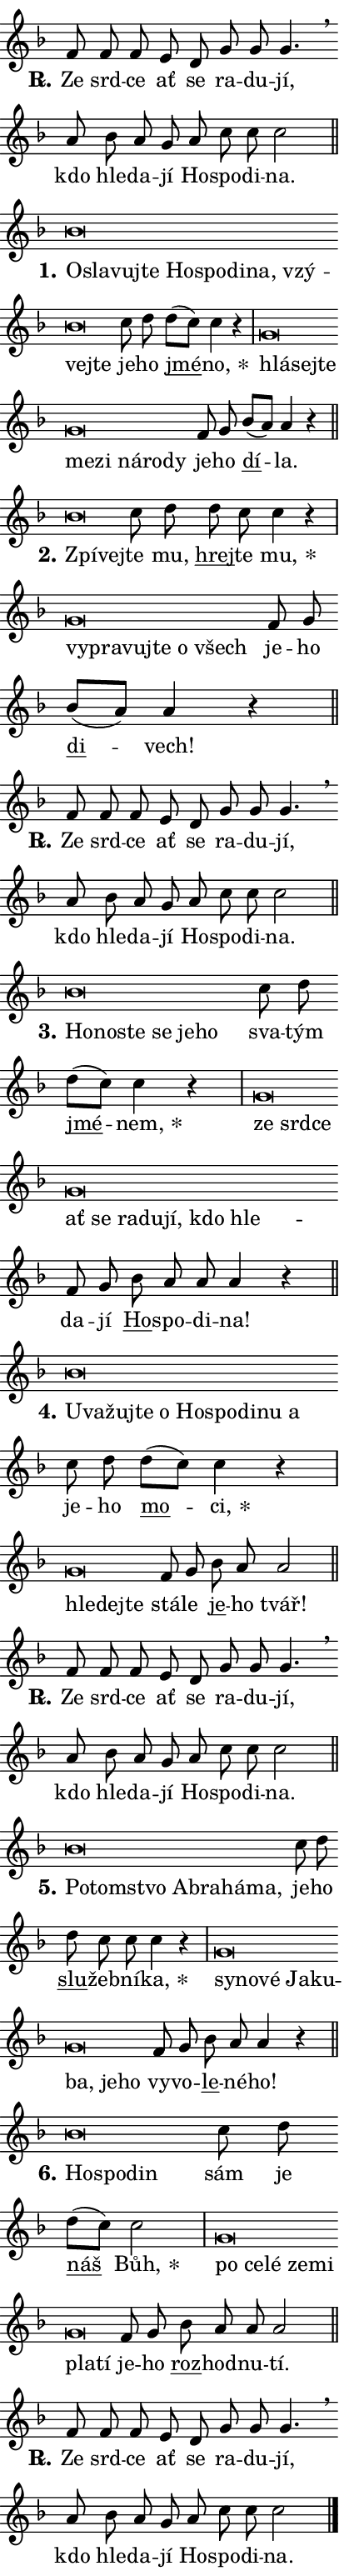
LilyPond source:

\version "2.24.0"
\header { tagline = "" }
\paper {
  indent = 0\cm
  top-margin = 0\cm
  right-margin = 0.13\cm % to fit lyric hyphens
  bottom-margin = 0\cm
  left-margin = 0\cm
  paper-width = 7\cm
  page-breaking = #ly:one-page-breaking
  system-system-spacing.basic-distance = #11
  score-system-spacing.basic-distance = #11
  ragged-last = ##f
}


%% Author: Thomas Morley
%% https://lists.gnu.org/archive/html/lilypond-user/2020-05/msg00002.html
#(define (line-position grob)
"Returns position of @var[grob} in current system:
   @code{'start}, if at first time-step
   @code{'end}, if at last time-step
   @code{'middle} otherwise
"
  (let* ((col (ly:item-get-column grob))
         (ln (ly:grob-object col 'left-neighbor))
         (rn (ly:grob-object col 'right-neighbor))
         (col-to-check-left (if (ly:grob? ln) ln col))
         (col-to-check-right (if (ly:grob? rn) rn col))
         (break-dir-left
           (and
             (ly:grob-property col-to-check-left 'non-musical #f)
             (ly:item-break-dir col-to-check-left)))
         (break-dir-right
           (and
             (ly:grob-property col-to-check-right 'non-musical #f)
             (ly:item-break-dir col-to-check-right))))
        (cond ((eqv? 1 break-dir-left) 'start)
              ((eqv? -1 break-dir-right) 'end)
              (else 'middle))))

#(define (tranparent-at-line-position vctor)
  (lambda (grob)
  "Relying on @code{line-position} select the relevant enry from @var{vctor}.
Used to determine transparency,"
    (case (line-position grob)
      ((end) (not (vector-ref vctor 0)))
      ((middle) (not (vector-ref vctor 1)))
      ((start) (not (vector-ref vctor 2))))))

noteHeadBreakVisibility =
#(define-music-function (break-visibility)(vector?)
"Makes @code{NoteHead}s transparent relying on @var{break-visibility}"
#{
  \override NoteHead.transparent =
    #(tranparent-at-line-position break-visibility)
#})

#(define delete-ledgers-for-transparent-note-heads
  (lambda (grob)
    "Reads whether a @code{NoteHead} is transparent.
If so this @code{NoteHead} is removed from @code{'note-heads} from
@var{grob}, which is supposed to be @code{LedgerLineSpanner}.
As a result ledgers are not printed for this @code{NoteHead}"
    (let* ((nhds-array (ly:grob-object grob 'note-heads))
           (nhds-list
             (if (ly:grob-array? nhds-array)
                 (ly:grob-array->list nhds-array)
                 '()))
           ;; Relies on the transparent-property being done before
           ;; Staff.LedgerLineSpanner.after-line-breaking is executed.
           ;; This is fragile ...
           (to-keep
             (remove
               (lambda (nhd)
                 (ly:grob-property nhd 'transparent #f))
               nhds-list)))
      ;; TODO find a better method to iterate over grob-arrays, similiar
      ;; to filter/remove etc for lists
      ;; For now rebuilt from scratch
      (set! (ly:grob-object grob 'note-heads)  '())
      (for-each
        (lambda (nhd)
          (ly:pointer-group-interface::add-grob grob 'note-heads nhd))
        to-keep))))

squashNotes = {
  \override NoteHead.X-extent = #'(-0.2 . 0.2)
  \override NoteHead.Y-extent = #'(-0.75 . 0)
  \override NoteHead.stencil =
    #(lambda (grob)
       (let ((pos (ly:grob-property grob 'staff-position)))
         (begin
           (if (< pos -7) (display "ERROR: Lower brevis then expected\n") (display "OK: Expected brevis position\n"))
           (if (<= pos -6) ly:text-interface::print ly:note-head::print))))
}
unSquashNotes = {
  \revert NoteHead.X-extent
  \revert NoteHead.Y-extent
  \revert NoteHead.stencil
}

hideNotes = \noteHeadBreakVisibility #begin-of-line-visible
unHideNotes = \noteHeadBreakVisibility #all-visible

% work-around for resetting accidentals
% https://lilypond.org/doc/v2.23/Documentation/notation/displaying-rhythms#unmetered-music
cadenzaMeasure = {
  \cadenzaOff
  \partial 1024 s1024
  \cadenzaOn
}

#(define-markup-command (accent layout props text) (markup?)
  "Underline accented syllable"
  (interpret-markup layout props
    #{\markup \override #'(offset . 4.3) \underline { #text }#}))

responsum = \markup \concat {
  "R" \hspace #-1.05 \path #0.1 #'((moveto 0 0.07) (lineto 0.9 0.8)) \hspace #0.05 "."
}

spaceSize = #0.6828661417322834 % exact space size for TeX Gyre Schola

\layout {
  \context {
    \Staff
    \remove "Time_signature_engraver"
    \override LedgerLineSpanner.after-line-breaking = #delete-ledgers-for-transparent-note-heads
  }
  \context {
    \Lyrics {
      \override LyricSpace.minimum-distance = \spaceSize
      \override LyricText.font-name = #"TeX Gyre Schola"
      \override LyricText.font-size = 1
      \override StanzaNumber.font-name = #"TeX Gyre Schola Bold"
      \override StanzaNumber.font-size = 1
    }
  }
  \context {
    \Score 
    \override NoteHead.text =
      #(lambda (grob) 
        (let ((pos (ly:grob-property grob 'staff-position)))
          #{\markup {
            \combine
              \halign #-0.55 \raise #(if (= pos -6) 0 0.5) \override #'(thickness . 2) \draw-line #'(3.2 . 0)
              \musicglyph "noteheads.sM1"
          }#}))
  }
}

% magnetic-lyrics.ily
%
%   written by
%     Jean Abou Samra <jean@abou-samra.fr>
%     Werner Lemberg <wl@gnu.org>
%
%   adapted by
%     Jiri Hon <jiri.hon@gmail.com>
%
% Version 2022-Apr-15

% https://www.mail-archive.com/lilypond-user@gnu.org/msg149350.html

#(define (Left_hyphen_pointer_engraver context)
   "Collect syllable-hyphen-syllable occurrences in lyrics and store
them in properties.  This engraver only looks to the left.  For
example, if the lyrics input is @code{foo -- bar}, it does the
following.

@itemize @bullet
@item
Set the @code{text} property of the @code{LyricHyphen} grob between
@q{foo} and @q{bar} to @code{foo}.

@item
Set the @code{left-hyphen} property of the @code{LyricText} grob with
text @q{foo} to the @code{LyricHyphen} grob between @q{foo} and
@q{bar}.
@end itemize

Use this auxiliary engraver in combination with the
@code{lyric-@/text::@/apply-@/magnetic-@/offset!} hook."
   (let ((hyphen #f)
         (text #f))
     (make-engraver
      (acknowledgers
       ((lyric-syllable-interface engraver grob source-engraver)
        (set! text grob)))
      (end-acknowledgers
       ((lyric-hyphen-interface engraver grob source-engraver)
        ;(when (not (grob::has-interface grob 'lyric-space-interface))
          (set! hyphen grob)));)
      ((stop-translation-timestep engraver)
       (when (and text hyphen)
         (ly:grob-set-object! text 'left-hyphen hyphen))
       (set! text #f)
       (set! hyphen #f)))))

#(define (lyric-text::apply-magnetic-offset! grob)
   "If the space between two syllables is less than the value in
property @code{LyricText@/.details@/.squash-threshold}, move the right
syllable to the left so that it gets concatenated with the left
syllable.

Use this function as a hook for
@code{LyricText@/.after-@/line-@/breaking} if the
@code{Left_@/hyphen_@/pointer_@/engraver} is active."
   (let ((hyphen (ly:grob-object grob 'left-hyphen #f)))
     (when hyphen
       (let ((left-text (ly:spanner-bound hyphen LEFT)))
         (when (grob::has-interface left-text 'lyric-syllable-interface)
           (let* ((common (ly:grob-common-refpoint grob left-text X))
                  (this-x-ext (ly:grob-extent grob common X))
                  (left-x-ext
                   (begin
                     ;; Trigger magnetism for left-text.
                     (ly:grob-property left-text 'after-line-breaking)
                     (ly:grob-extent left-text common X)))
                  ;; `delta` is the gap width between two syllables.
                  (delta (- (interval-start this-x-ext)
                            (interval-end left-x-ext)))
                  (details (ly:grob-property grob 'details))
                  (threshold (assoc-get 'squash-threshold details 0.2)))
             (when (< delta threshold)
               (let* (;; We have to manipulate the input text so that
                      ;; ligatures crossing syllable boundaries are not
                      ;; disabled.  For languages based on the Latin
                      ;; script this is essentially a beautification.
                      ;; However, for non-Western scripts it can be a
                      ;; necessity.
                      (lt (ly:grob-property left-text 'text))
                      (rt (ly:grob-property grob 'text))
                      (is-space (grob::has-interface hyphen 'lyric-space-interface))
                      (space (if is-space " " ""))
                      (extra-delta (if is-space spaceSize 0))
                      ;; Append new syllable.
                      (ltrt-space (if (and (string? lt) (string? rt))
                                (string-append lt space rt)
                                (make-concat-markup (list lt space rt))))
                      ;; Right-align `ltrt` to the right side.
                      (ltrt-space-markup (grob-interpret-markup
                               grob
                               (make-translate-markup
                                (cons (interval-length this-x-ext) 0)
                                (make-right-align-markup ltrt-space)))))
                 (begin
                   ;; Don't print `left-text`.
                   (ly:grob-set-property! left-text 'stencil #f)
                   ;; Set text and stencil (which holds all collected
                   ;; syllables so far) and shift it to the left.
                   (ly:grob-set-property! grob 'text ltrt-space)
                   (ly:grob-set-property! grob 'stencil ltrt-space-markup)
                   (ly:grob-translate-axis! grob (- (- delta extra-delta)) X))))))))))


#(define (lyric-hyphen::displace-bounds-first grob)
   ;; Make very sure this callback isn't triggered too early.
   (let ((left (ly:spanner-bound grob LEFT))
         (right (ly:spanner-bound grob RIGHT)))
     (ly:grob-property left 'after-line-breaking)
     (ly:grob-property right 'after-line-breaking)
     (ly:lyric-hyphen::print grob)))

squashThreshold = #0.4

\layout {
  \context {
    \Lyrics
    \consists #Left_hyphen_pointer_engraver
    \override LyricText.after-line-breaking =
      #lyric-text::apply-magnetic-offset!
    \override LyricHyphen.stencil = #lyric-hyphen::displace-bounds-first
    \override LyricText.details.squash-threshold = \squashThreshold
    \override LyricHyphen.minimum-distance = 0
    \override LyricHyphen.minimum-length = \squashThreshold
  }
}

squashText = \override LyricText.details.squash-threshold = 9999
unSquashText = \override LyricText.details.squash-threshold = \squashThreshold

leftText = \override LyricText.self-alignment-X = #LEFT
unLeftText = \revert LyricText.self-alignment-X

starOffset = #(lambda (grob) 
                (let ((x_offset (ly:self-alignment-interface::aligned-on-x-parent grob)))
                  (if (= x_offset 0) 0 (+ x_offset 1.2))))

star = #(define-music-function (syllable)(string?)
"Append star separator at the end of a syllable"
#{
  \once \override LyricText.X-offset = #starOffset
  \lyricmode { \markup {
    #syllable
    \override #'((font-name . "TeX Gyre Schola Bold")) \hspace #0.2 \lower #0.65 \larger "*"
  } }
#})

starAccent = #(define-music-function (syllable)(string?)
"Append star separator at the end of a syllable and make accent"
#{
  \once \override LyricText.X-offset = #starOffset
  \lyricmode { \markup {
    \accent #syllable
    \override #'((font-name . "TeX Gyre Schola Bold")) \hspace #0.2 \lower #0.65 \larger "*"
  } }
#})

breath = #(define-music-function (syllable)(string?)
"Append breathing indicator at the end of a syllable"
#{
  \lyricmode { \markup { #syllable "+" } }
#})

optionalBreath = #(define-music-function (syllable)(string?)
"Append optional breathing indicator at the end of a syllable"
#{
  \lyricmode { \markup { #syllable "(+)" } }
#})


\score {
    <<
        \new Voice = "melody" { \cadenzaOn \key f \major \relative { f'8 f f e d g g g4. \breathe \bar "" a8 bes a g \bar "" a c c c2 \cadenzaMeasure \bar "||" \break } }
        \new Lyrics \lyricsto "melody" { \lyricmode { \set stanza = \responsum
Ze srd -- ce ať se ra -- du -- jí, kdo hle -- da -- jí Ho -- spo -- di -- na. } }
    >>
    \layout {}
}

\score {
    <<
        \new Voice = "melody" { \cadenzaOn \key f \major \relative { \squashNotes bes'\breve*1/16 \hideNotes \breve*1/16 \bar "" \breve*1/16 \bar "" \breve*1/16 \bar "" \breve*1/16 \bar "" \breve*1/16 \bar "" \breve*1/16 \bar "" \breve*1/16 \bar "" \breve*1/16 \bar "" \breve*1/16 \breve*1/16 \bar "" \unHideNotes \unSquashNotes c8 d \bar "" d[( c)] c4 r \cadenzaMeasure \bar "|" \squashNotes g\breve*1/16 \hideNotes \breve*1/16 \bar "" \breve*1/16 \bar "" \breve*1/16 \bar "" \breve*1/16 \bar "" \breve*1/16 \bar "" \breve*1/16 \breve*1/16 \bar "" \unHideNotes \unSquashNotes f8 g \bar "" bes[( a)] a4 r \cadenzaMeasure \bar "||" \break } }
        \new Lyrics \lyricsto "melody" { \lyricmode { \set stanza = "1."
\leftText O -- \squashText sla -- vuj -- te Ho -- spo -- di -- na, vzý -- vej -- te \unLeftText \unSquashText je -- ho \markup \accent jmé -- \star no, \leftText hlá -- \squashText sej -- te me -- zi ná -- ro -- dy \unLeftText \unSquashText je -- ho \markup \accent dí -- la. } }
    >>
    \layout {}
}

\score {
    <<
        \new Voice = "melody" { \cadenzaOn \key f \major \relative { \squashNotes bes'\breve*1/16 \hideNotes \breve*1/16 \bar "" \unHideNotes \unSquashNotes c8 d \bar "" d c c4 r \cadenzaMeasure \bar "|" \squashNotes g\breve*1/16 \hideNotes \breve*1/16 \bar "" \breve*1/16 \bar "" \breve*1/16 \bar "" \breve*1/16 \breve*1/16 \bar "" \unHideNotes \unSquashNotes f8 g \bar "" bes[( a)] a4 r \cadenzaMeasure \bar "||" \break } }
        \new Lyrics \lyricsto "melody" { \lyricmode { \set stanza = "2."
\leftText Zpí -- \squashText vej -- \unLeftText \unSquashText te mu, \markup \accent hrej -- te \star mu, \leftText vy -- \squashText pra -- vuj -- te o všech \unLeftText \unSquashText je -- ho \markup \accent di -- vech! } }
    >>
    \layout {}
}

\score {
    <<
        \new Voice = "melody" { \cadenzaOn \key f \major \relative { f'8 f f e d g g g4. \breathe \bar "" a8 bes a g \bar "" a c c c2 \cadenzaMeasure \bar "||" \break } }
        \new Lyrics \lyricsto "melody" { \lyricmode { \set stanza = \responsum
Ze srd -- ce ať se ra -- du -- jí, kdo hle -- da -- jí Ho -- spo -- di -- na. } }
    >>
    \layout {}
}

\score {
    <<
        \new Voice = "melody" { \cadenzaOn \key f \major \relative { \squashNotes bes'\breve*1/16 \hideNotes \breve*1/16 \bar "" \breve*1/16 \bar "" \breve*1/16 \bar "" \breve*1/16 \breve*1/16 \bar "" \unHideNotes \unSquashNotes c8 d \bar "" d[( c)] c4 r \cadenzaMeasure \bar "|" \squashNotes g\breve*1/16 \hideNotes \breve*1/16 \bar "" \breve*1/16 \bar "" \breve*1/16 \bar "" \breve*1/16 \bar "" \breve*1/16 \bar "" \breve*1/16 \bar "" \breve*1/16 \bar "" \breve*1/16 \breve*1/16 \bar "" \unHideNotes \unSquashNotes f8 g \bar "" bes a a a4 r \cadenzaMeasure \bar "||" \break } }
        \new Lyrics \lyricsto "melody" { \lyricmode { \set stanza = "3."
\leftText Ho -- \squashText no -- ste se je -- ho \unLeftText \unSquashText sva -- tým \markup \accent jmé -- \star nem, \leftText ze \squashText srd -- ce ať se ra -- du -- jí, kdo hle -- \unLeftText \unSquashText da -- jí \markup \accent Ho -- spo -- di -- na! } }
    >>
    \layout {}
}

\score {
    <<
        \new Voice = "melody" { \cadenzaOn \key f \major \relative { \squashNotes bes'\breve*1/16 \hideNotes \breve*1/16 \bar "" \breve*1/16 \bar "" \breve*1/16 \bar "" \breve*1/16 \bar "" \breve*1/16 \bar "" \breve*1/16 \bar "" \breve*1/16 \bar "" \breve*1/16 \breve*1/16 \bar "" \unHideNotes \unSquashNotes c8 d \bar "" d[( c)] c4 r \cadenzaMeasure \bar "|" \squashNotes g\breve*1/16 \hideNotes \breve*1/16 \breve*1/16 \bar "" \unHideNotes \unSquashNotes f8 g \bar "" bes a a2 \cadenzaMeasure \bar "||" \break } }
        \new Lyrics \lyricsto "melody" { \lyricmode { \set stanza = "4."
\leftText U -- \squashText va -- žuj -- te o Ho -- spo -- di -- nu a \unLeftText \unSquashText je -- ho \markup \accent mo -- \star ci, \leftText hle -- \squashText dej -- te \unLeftText \unSquashText stá -- le \markup \accent je -- ho tvář! } }
    >>
    \layout {}
}

\score {
    <<
        \new Voice = "melody" { \cadenzaOn \key f \major \relative { f'8 f f e d g g g4. \breathe \bar "" a8 bes a g \bar "" a c c c2 \cadenzaMeasure \bar "||" \break } }
        \new Lyrics \lyricsto "melody" { \lyricmode { \set stanza = \responsum
Ze srd -- ce ať se ra -- du -- jí, kdo hle -- da -- jí Ho -- spo -- di -- na. } }
    >>
    \layout {}
}

\score {
    <<
        \new Voice = "melody" { \cadenzaOn \key f \major \relative { \squashNotes bes'\breve*1/16 \hideNotes \breve*1/16 \bar "" \breve*1/16 \bar "" \breve*1/16 \bar "" \breve*1/16 \bar "" \breve*1/16 \breve*1/16 \bar "" \unHideNotes \unSquashNotes c8 d \bar "" d c c c4 r \cadenzaMeasure \bar "|" \squashNotes g\breve*1/16 \hideNotes \breve*1/16 \bar "" \breve*1/16 \bar "" \breve*1/16 \bar "" \breve*1/16 \bar "" \breve*1/16 \bar "" \breve*1/16 \breve*1/16 \bar "" \unHideNotes \unSquashNotes f8 g \bar "" bes a a4 r \cadenzaMeasure \bar "||" \break } }
        \new Lyrics \lyricsto "melody" { \lyricmode { \set stanza = "5."
\leftText Po -- \squashText tom -- stvo Ab -- ra -- há -- ma, \unLeftText \unSquashText je -- ho \markup \accent slu -- žeb -- ní -- \star ka, \leftText sy -- \squashText no -- vé Ja -- ku -- ba, je -- ho \unLeftText \unSquashText vy -- vo -- \markup \accent le -- né -- ho! } }
    >>
    \layout {}
}

\score {
    <<
        \new Voice = "melody" { \cadenzaOn \key f \major \relative { \squashNotes bes'\breve*1/16 \hideNotes \breve*1/16 \breve*1/16 \bar "" \unHideNotes \unSquashNotes c8 d \bar "" d[( c)] c2 \cadenzaMeasure \bar "|" \squashNotes g\breve*1/16 \hideNotes \breve*1/16 \bar "" \breve*1/16 \bar "" \breve*1/16 \bar "" \breve*1/16 \bar "" \breve*1/16 \breve*1/16 \bar "" \unHideNotes \unSquashNotes f8 g \bar "" bes a a a2 \cadenzaMeasure \bar "||" \break } }
        \new Lyrics \lyricsto "melody" { \lyricmode { \set stanza = "6."
\leftText Ho -- \squashText spo -- din \unLeftText \unSquashText sám je \markup \accent náš \star Bůh, \leftText po \squashText ce -- lé ze -- mi pla -- tí \unLeftText \unSquashText je -- ho \markup \accent roz -- hod -- nu -- tí. } }
    >>
    \layout {}
}

\score {
    <<
        \new Voice = "melody" { \cadenzaOn \key f \major \relative { f'8 f f e d g g g4. \breathe \bar "" a8 bes a g \bar "" a c c c2 \cadenzaMeasure \bar "||" \break } \bar "|." }
        \new Lyrics \lyricsto "melody" { \lyricmode { \set stanza = \responsum
Ze srd -- ce ať se ra -- du -- jí, kdo hle -- da -- jí Ho -- spo -- di -- na. } }
    >>
    \layout {}
}
